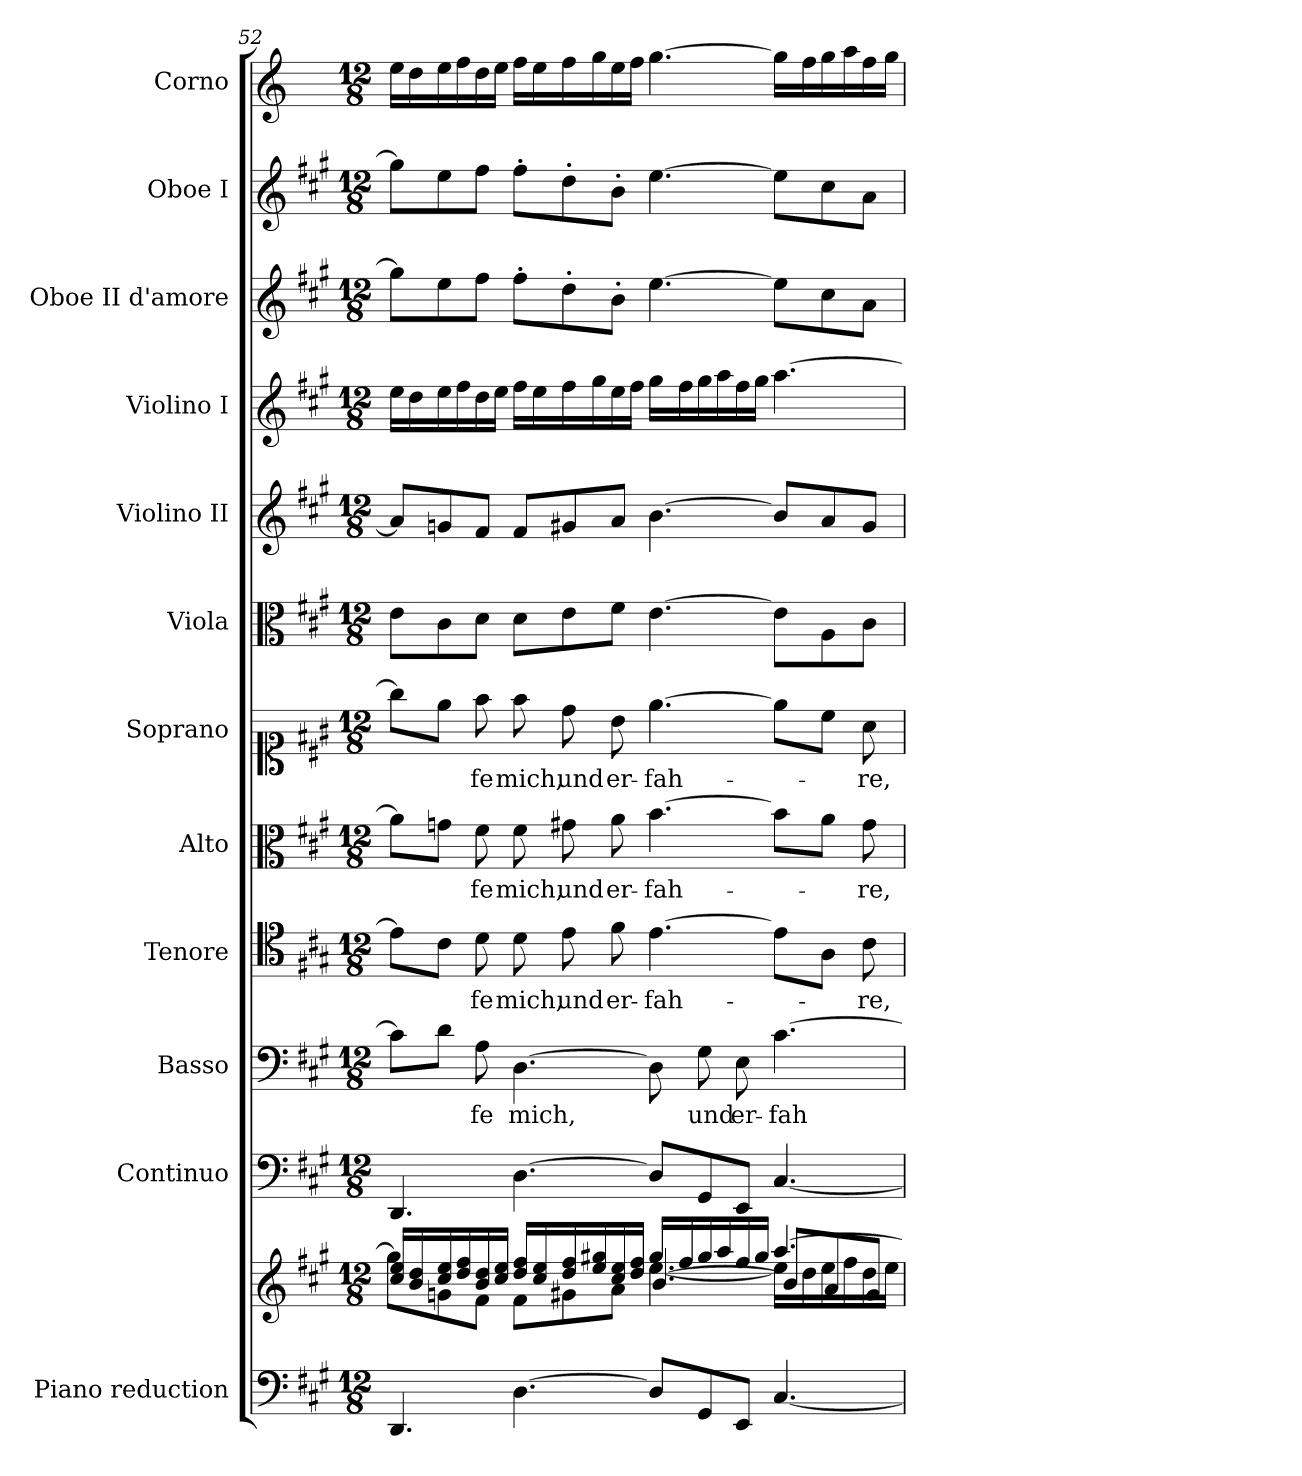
**kern	**kern	**kern	**kern	**text	**kern	**text	**kern	**text	**kern	**text	**kern	**kern	**kern	**kern	**kern	**kern
*part12	*part12	*part11	*part10	*part10	*part9	*part9	*part8	*part8	*part7	*part7	*part6	*part5	*part4	*part3	*part2	*part1
*staff13	*staff12	*staff11	*staff10	*staff10	*staff9	*staff9	*staff8	*staff8	*staff7	*staff7	*staff6	*staff5	*staff4	*staff3	*staff2	*staff1
*I"Piano reduction	*	*I"Continuo	*I"Basso	*	*I"Tenore	*	*I"Alto	*	*I"Soprano	*	*I"Viola	*I"Violino II	*I"Violino I	*I"Oboe II d'amore	*I"Oboe I	*I"Corno
*I'Pno	*	*	*	*	*	*	*	*	*	*	*I'Vla	*I'Vln	*I'Vln	*I'Ob	*I'Ob	*
*clefF4	*clefG2	*clefF4	*clefF4	*	*clefC4	*	*clefC3	*	*clefC1	*	*clefC3	*clefG2	*clefG2	*clefG2	*clefG2	*clefG2
*	*	*	*	*	*	*	*	*	*	*	*	*	*	*	*	*ITrd2c3
*k[f#c#g#]	*k[f#c#g#]	*k[f#c#g#]	*k[f#c#g#]	*	*k[f#c#g#]	*	*k[f#c#g#]	*	*k[f#c#g#]	*	*k[f#c#g#]	*k[f#c#g#]	*k[f#c#g#]	*k[f#c#g#]	*k[f#c#g#]	*k[f#c#g#]
*M12/8	*M12/8	*M12/8	*M12/8	*	*M12/8	*	*M12/8	*	*M12/8	*	*M12/8	*M12/8	*M12/8	*M12/8	*M12/8	*M12/8
=52	=52	=52	=52	=52	=52	=52	=52	=52	=52	=52	=52	=52	=52	=52	=52	=52
*	*^	*	*	*	*	*	*	*	*	*	*	*	*	*	*	*
*	*	*^	*	*	*	*	*	*	*	*	*	*	*	*	*	*	*
4.DD/	16cc#/ 16ee/LL	8gg\L]	2.ryy	4.DD/	8c#\L]	.	8e\L]	.	8a\L]	.	8gg\L]	.	8e\L	8a/L]	16ee\LL	8gg\L]	8gg\L]	16cc#\LL
.	16b/ 16dd/	.	.	.	.	.	.	.	.	.	.	.	.	.	16dd\	.	.	16b\
.	16cc#/ 16ee/	8gn\	.	.	8d\J	.	8c#\J	.	8gn\J	.	8ee\J	.	8c#\	8gn/	16ee\	8ee\	8ee\	16cc#\
.	16dd/ 16ff#/	.	.	.	.	.	.	.	.	.	.	.	.	.	16ff#\	.	.	16dd\
!	!	!	!	!	!	!LO:LY:b	!	!LO:LY:b	!	!LO:LY:b	!	!LO:LY:b	!	!	!	!	!	!
.	16b/ 16dd/	8f#\J	.	.	8A\	-fe	8d\	-fe	8f#\	-fe	8ff#\	-fe	8d\J	8f#/J	16dd\	8ff#\J	8ff#\J	16b\
.	16cc#/ 16ee/JJ	.	.	.	.	.	.	.	.	.	.	.	.	.	16ee\JJ	.	.	16cc#\JJ
!	!	!	!	!	!	!LO:LY:b	!	!LO:LY:b	!	!LO:LY:b	!	!LO:LY:b	!	!	!	!	!	!
[4.D\	16dd/ 16ff#/LL	8f#\L	.	[4.D\	[4.D\	mich,	8d\	mich,	8f#\	mich,	8ff#\	mich,	8d\L	8f#/L	16ff#\LL	8ff#'\L	8ff#'\L	16dd\LL
.	16cc#/ 16ee/	.	.	.	.	.	.	.	.	.	.	.	.	.	16ee\	.	.	16cc#\
!	!	!	!	!	!	!	!	!LO:LY:b	!	!LO:LY:b	!	!LO:LY:b	!	!	!	!	!	!
.	16dd/ 16ff#/	8g#X\	.	.	.	.	8e\	und	8g#X\	und	8dd\	und	8e\	8g#X/	16ff#\	8dd'\	8dd'\	16dd\
.	16ee/ 16gg#X/	.	.	.	.	.	.	.	.	.	.	.	.	.	16gg#\	.	.	16ee\
!	!	!	!	!	!	!	!	!LO:LY:b	!	!LO:LY:b	!	!LO:LY:b	!	!	!	!	!	!
.	16cc#/ 16ee/	8a\J	.	.	.	.	8f#\	er-	8a\	er-	8b\	er-	8f#\J	8a/J	16ee\	8b'\J	8b'\J	16cc#\
.	16dd/ 16ff#/JJ	.	.	.	.	.	.	.	.	.	.	.	.	.	16ff#\JJ	.	.	16dd\JJ
!	!	!	!	!	!	!	!	!LO:LY:b	!	!LO:LY:b	!	!LO:LY:b	!	!	!	!	!	!
8D/L]	16gg#/LL	[4.ee\	[4.b/	8D/L]	8D\]	.	[4.e\	-fah-	[4.b\	-fah-	[4.ee\	-fah-	[4.e\	[4.b\	16gg#\LL	[4.ee\	[4.ee\	[4.ee\
.	16ff#/	.	.	.	.	.	.	.	.	.	.	.	.	.	16ff#\	.	.	.
!	!	!	!	!	!	!LO:LY:b	!	!	!	!	!	!	!	!	!	!	!	!
8GG#/	16gg#/	.	.	8GG#/	8G#\	und	.	.	.	.	.	.	.	.	16gg#\	.	.	.
.	16aa/	.	.	.	.	.	.	.	.	.	.	.	.	.	16aa\	.	.	.
!	!	!	!	!	!	!LO:LY:b	!	!	!	!	!	!	!	!	!	!	!	!
8EE/J	16ff#/	.	.	8EE/J	8E\	er-	.	.	.	.	.	.	.	.	16ff#\	.	.	.
.	16gg#/JJ	.	.	.	.	.	.	.	.	.	.	.	.	.	16gg#\JJ	.	.	.
!	!	!	!	!	!	!LO:LY:b	!	!	!	!	!	!	!	!	!	!	!	!
[4.C#/	[4.aa/	16ee\LL]	8b/L]	[4.C#/	[4.c#\	-fah-	8e\L]	.	8b\L]	.	8ee\L]	.	8e\L]	8b/L]	[4.aa\	8ee\L]	8ee\L]	16ee\LL]
.	.	16dd\	.	.	.	.	.	.	.	.	.	.	.	.	.	.	.	16dd\
.	.	16ee\	8a/	.	.	.	8A\J	.	8a\J	.	8cc#\J	.	8A\	8a/	.	8cc#\	8cc#\	16ee\
.	.	16ff#\	.	.	.	.	.	.	.	.	.	.	.	.	.	.	.	16ff#\
!	!	!	!	!	!	!	!	!LO:LY:b	!	!LO:LY:b	!	!LO:LY:b	!	!	!	!	!	!
.	.	16dd\	8g#/J	.	.	.	8c#\	-re,	8g#\	-re,	8a\	-re,	8c#\J	8g#/J	.	8a\J	8a\J	16dd\
.	.	16ee\JJ	.	.	.	.	.	.	.	.	.	.	.	.	.	.	.	16ee\JJ
*	*v	*v	*v	*	*	*	*	*	*	*	*	*	*	*	*	*	*	*
=	=	=	=	=	=	=	=	=	=	=	=	=	=	=	=	=
*-	*-	*-	*-	*-	*-	*-	*-	*-	*-	*-	*-	*-	*-	*-	*-	*-
